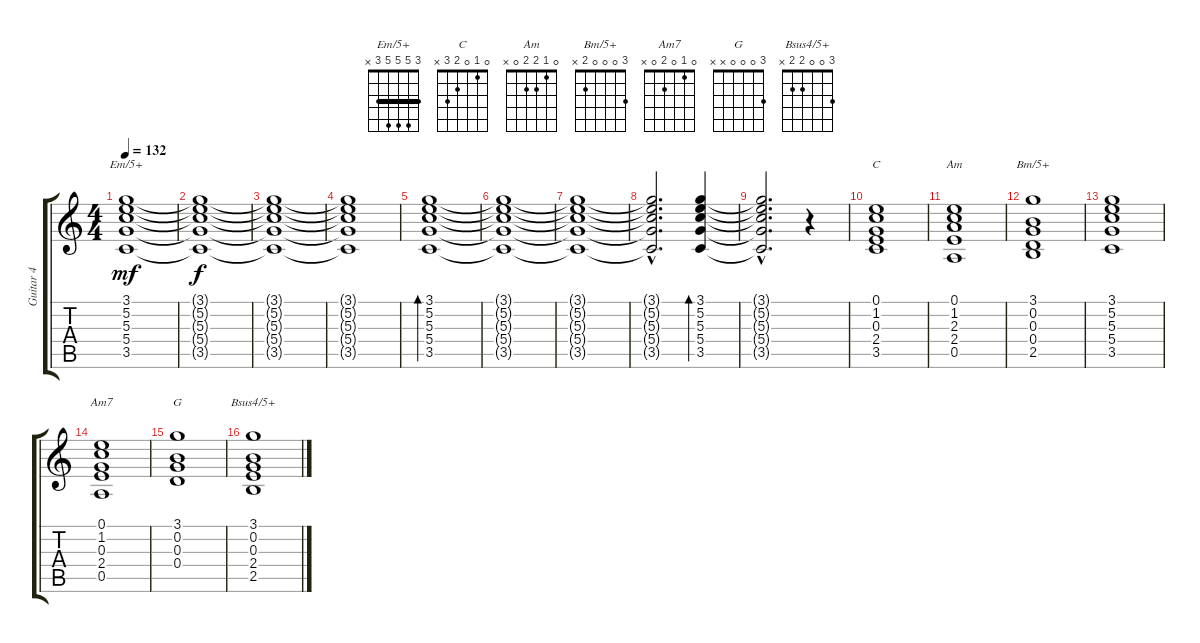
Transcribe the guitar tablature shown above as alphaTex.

\track ("Guitar 4" "Guitar 4") {instrument acousticguitarsteel}
\staff {score tabs}
\tuning (E4 B3 G3 D3 A2 E2) {hide}
\chord ("Em/5+" 3 5 5 5 3 x) {barre 3}
\chord ("C" 0 1 0 2 3 x)
\chord ("Am" 0 1 2 2 0 x)
\chord ("Bm/5+" 3 0 0 0 2 x)
\chord ("Am7" 0 1 0 2 0 x)
\chord ("G" 3 0 0 0 x x)
\chord ("Bsus4/5+" 3 0 0 2 2 x)
\ts (4 4)
\tempo 132
\clef g2
\ks c
(3.1 5.2 5.3 5.4 3.5).1{ch "Em/5+" dy mf volume 9 instrument acousticguitarsteel} |
(3.1{t} 5.2{t} 5.3{t} 5.4{t} 3.5{t}).1{dy f} |
(3.1{t} 5.2{t} 5.3{t} 5.4{t} 3.5{t}).1 |
(3.1{t} 5.2{t} 5.3{t} 5.4{t} 3.5{t}).1 |
(3.1 5.2 5.3 5.4 3.5).1{bd 240} |
(3.1{t} 5.2{t} 5.3{t} 5.4{t} 3.5{t}).1 |
(3.1{t} 5.2{t} 5.3{t} 5.4{t} 3.5{t}).1 |
(3.1{hac t} 5.2{hac t} 5.3{hac t} 5.4{hac t} 3.5{hac t}).2{d} (3.1 5.2 5.3 5.4 3.5).4{bd 480} |
(3.1{hac t} 5.2{hac t} 5.3{hac t} 5.4{hac t} 3.5{hac t}).2{d} r.4{volume 7} |
(0.1 1.2 0.3 2.4 3.5).1{ch "C"} |
(0.1 1.2 2.3 2.4 0.5).1{ch "Am"} |
(3.1 0.2 0.3 0.4 2.5).1{ch "Bm/5+"} |
(3.1 5.2 5.3 5.4 3.5).1 |
(0.1 1.2 0.3 2.4 0.5).1{ch "Am7"} |
(3.1 0.2 0.3 0.4).1{ch "G"} |
(3.1 0.2 0.3 2.4 2.5).1{ch "Bsus4/5+"}
